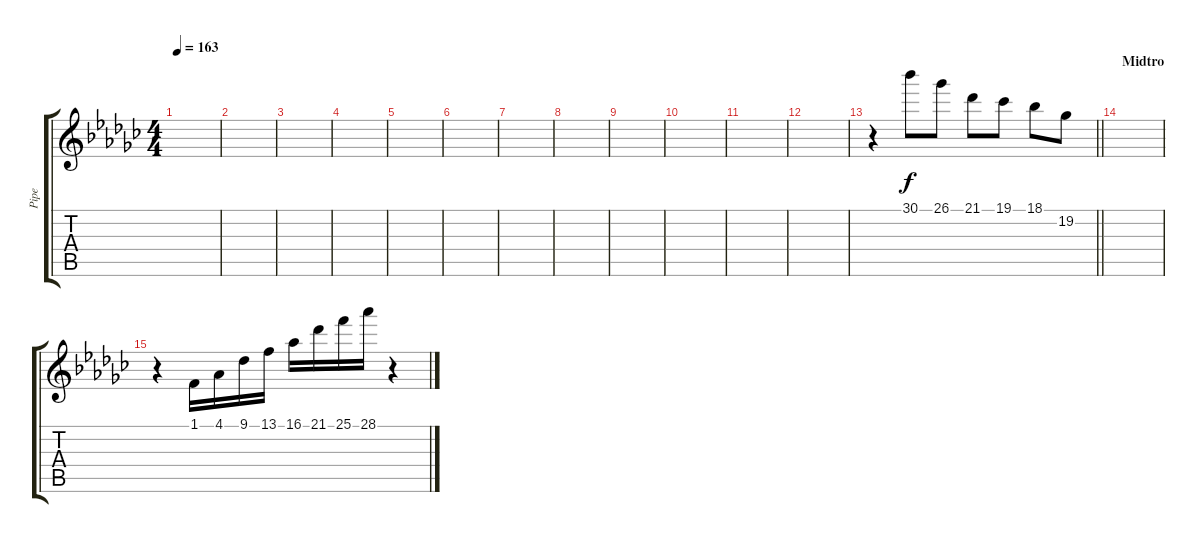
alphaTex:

\track ("Pipe" "Pipe") {instrument flute}
\staff {score tabs}
\tuning (E4 B3 G3 D3 A2 E2) {hide}
\ts (4 4)
\tempo 163
\clef g2
\ks gb
|
|
|
|
|
|
|
|
|
|
|
|
\barLineRight lightlight
r.4 30.1.8 26.1.8 21.1.8 19.1.8 18.1.8 19.2.8 |
\section ("" "Midtro")
|
r.4 1.1.16 4.1.16 9.1.16 13.1.16 16.1.16 21.1.16 25.1.16 28.1.16 r.4
